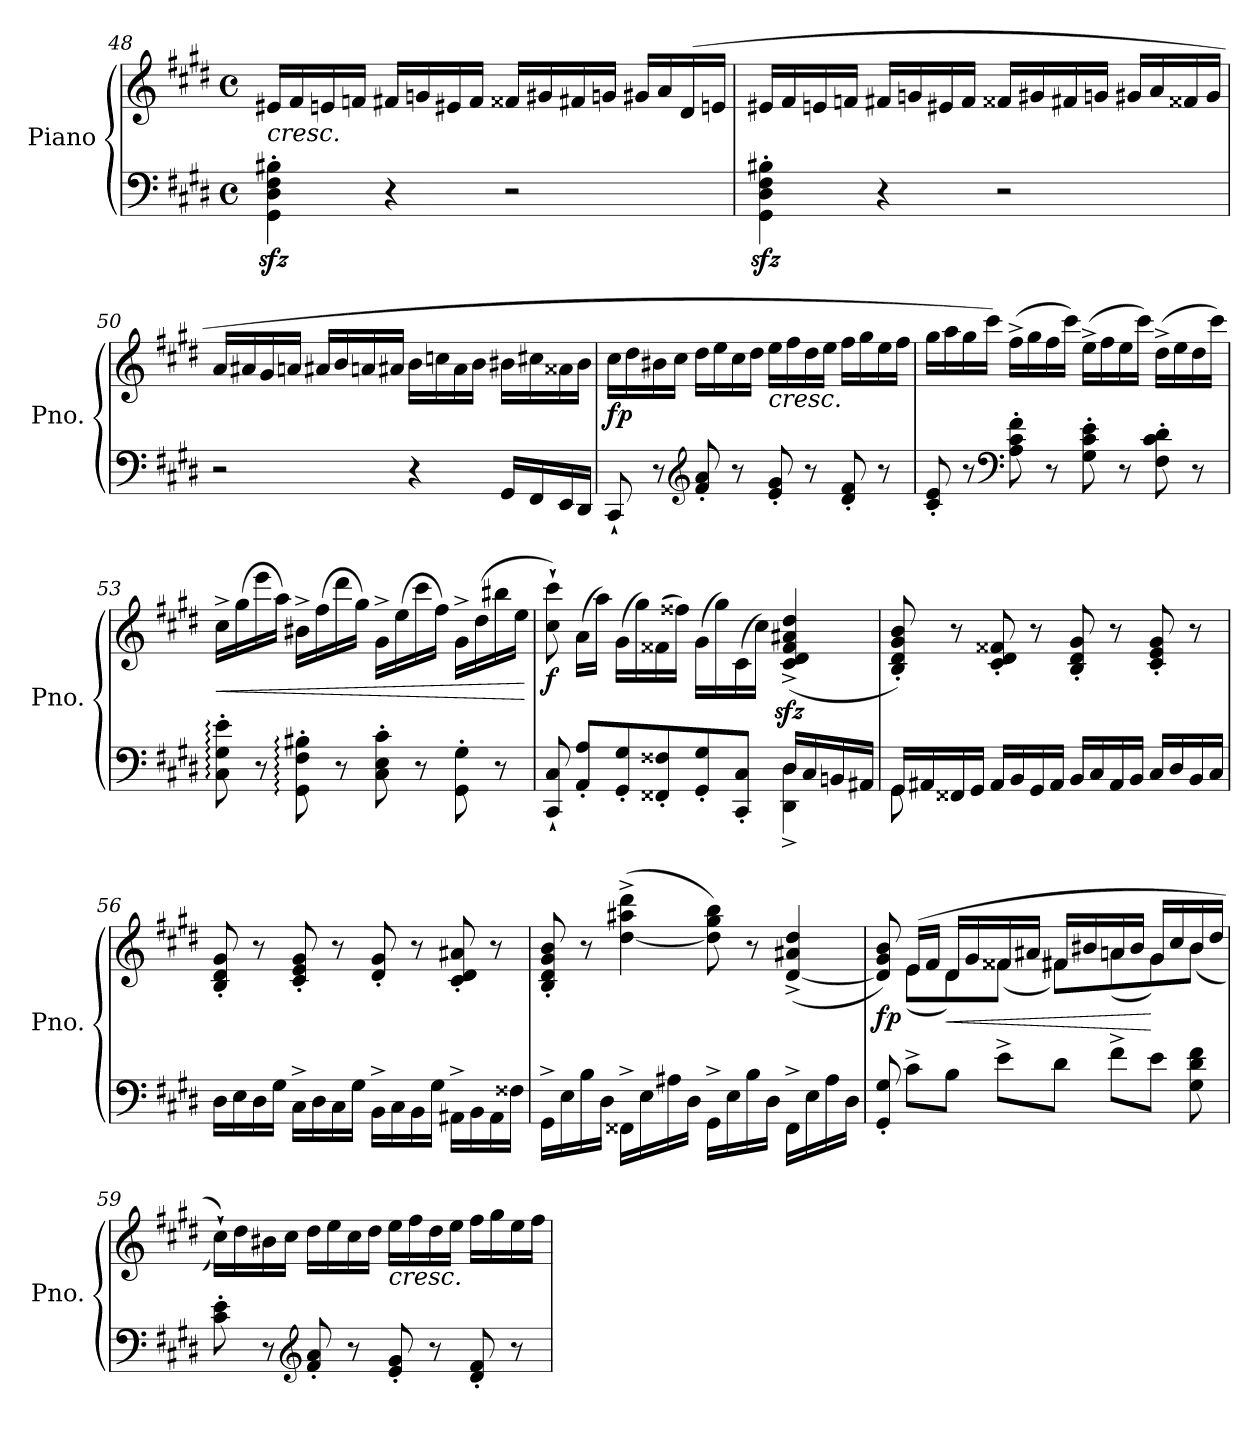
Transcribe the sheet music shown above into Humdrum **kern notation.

**kern	**kern	**dynam
*part1	*part1	*part1
*staff2	*staff1	*staff1/2
*I"Piano	*	*
*I'Pno.	*	*
*clefF4	*clefG2	*
*k[f#c#g#d#]	*k[f#c#g#d#]	*
*M4/4	*M4/4	*
*met(c)	*met(c)	*
=48	=48	=48
!	!	!LO:HP:b
4GG#\zz<' 4D#\zz<' 4F#\zz<' 4B#X\zz<'	16e#X/LL	<
.	16f#/	.
.	16en/	.
.	16fn/JJ	.
4r	16f#X/LL	.
.	16gn/	.
.	16e#X/	.
.	16f#/JJ	.
2r	16f##X/LL	.
.	16g#X/	.
.	16f#X/	.
.	16gn/JJ	.
.	16g#X/LL	.
.	16a/	.
.	(>16d#/	.
.	16en/JJ	.
!!LO:LB:g=z
=49	=49	=49
4GG#\zz<' 4D#\zz<' 4F#\zz<' 4B#X\zz<'	16e#X/LL	.
.	16f#/	.
.	16en/	.
.	16fn/JJ	.
4r	16f#X/LL	.
.	16gn/	.
.	16e#X/	.
.	16f#/JJ	.
2r	16f##X/LL	.
.	16g#X/	.
.	16f#X/	.
.	16gn/JJ	.
.	16g#X/LL	.
.	16a/	.
.	16f##X/	.
.	16g#/JJ	.
!!LO:LB:g=z
=50	=50	=50
2r	16a/LL	.
.	16a#X/	.
.	16g#/	.
.	16an/JJ	.
.	16a#X/LL	.
.	16b/	.
.	16an/	.
.	16a#X/JJ	.
4r	16b\LL	.
.	16ccn\	.
.	16a#\	.
.	16b\JJ	.
16GG#/LL	16b#X\LL	.
16FF#/	16cc#X\	.
16EE/	16a##X\	.
16DD#/JJ	16b#\JJ	.
=51	=51	=51
*	*^	*
!	!	!	!LO:DY:b
8CC#`/	16cc#\LL	4ryy	fp
.	16dd#\	.	.
8r	16b#X\	.	.
.	16cc#\JJ	.	.
*clefG2	*	*	*
8f#/' 8a/'	16dd#\LL	4ryy	.
.	16ee\	.	.
8r	16cc#\	.	.
.	16dd#\JJ	.	.
!	!LO:TX:b:i:t=cresc.	!	!
8e/' 8g#/'	16ee\LL	2ryy	.
.	16ff#\	.	.
8r	16dd#\	.	.
.	16ee\JJ	.	.
8d#/' 8f#/'	16ff#\LL	.	.
.	16gg#\	.	.
8r	16ee\	.	.
.	16ff#\JJ	.	.
*	*v	*v	*
!!LO:PB:g=z
=52	=52	=52
8c#/' 8e/'	16gg#\LL	.
.	16aa\	.
8r	16gg#\	.
.	16ccc#\JJ)	.
*clefF4	*	*
8A\' 8c#\' 8f#\'	(>16ff#^\LL	.
.	16gg#\	.
8r	16ff#\	.
.	16ccc#\JJ)	.
8G#\' 8c#\' 8e\'	(>16ee^\LL	.
.	16ff#\	.
8r	16ee\	.
.	16ccc#\JJ)	.
8F#\' 8c#\' 8d#\'	(>16dd#^\LL	.
.	16ee\	.
8r	16dd#\	.
.	16ccc#\JJ)	.
=53	=53	=53
!	!	!LO:HP:b
8C#\:' 8G#\:' 8e\:'	16cc#^\LL	<
.	(>16gg#\	.
8r	16eee\	.
.	16aa\JJ)	.
8GG#\:' 8F#\:' 8B#X\:'	16b#X^\LL	.
.	(>16ff#\	.
8r	16ddd#\	.
.	16gg#\JJ)	.
8C#\' 8E\' 8c#\'	16g#^\LL	.
.	(>16ee\	.
8r	16ccc#\	.
.	16ff#\JJ)	.
8GG#\' 8G#\'	16g#^\LL	.
.	(>16dd#\	.
8r	16bb#X\	.
.	16ee\JJ	.
.	.	[
!!LO:LB:g=z
=54	=54	=54
*^	*	*
!	!	!	!LO:DY:b
8CC#/` 8C#/`	2ryy	8cc#\` 8ccc#\`)	f
8AA/' 8A/'L	.	(>16a\LL	.
.	.	16aa\JJ)	.
8GG#/' 8G#/'	.	(>16g#\LL	.
.	.	16gg#\)	.
8FF##X/' 8F##X/'	.	(>16f##X\	.
.	.	16ff##X\JJ)	.
8GG#/' 8G#/'	4ryy	(>16g#\LL	.
.	.	16gg#\)	.
8CC#/' 8C#/'J	.	(>16c#\	.
.	.	16cc#\JJ)	.
16D#/LL	4DD#\^ 4D#\^	(<4c#/zz<^ 4d#/zz<^ 4f##/zz<^ 4a#X/zz<^ 4dd#/zz<^	.
16C#/	.	.	.
16BBn/	.	.	.
16AA#X/JJ	.	.	.
=55	=55	=55	=55
16GG#/LL	8GG#\	8B/' 8d#/' 8g#/' 8b/')	.
16AA#X/	.	.	.
16FF##X/	8ryy	8r	.
16GG#/JJ	.	.	.
16AA#/LL	4ryy	8c#/' 8d#/' 8f##X/'	.
16BB/	.	.	.
16GG#/	.	8r	.
16AA#/JJ	.	.	.
16BB/LL	2ryy	8B/' 8d#/' 8g#/'	.
16C#/	.	.	.
16AA#/	.	8r	.
16BB/JJ	.	.	.
16C#/LL	.	8c#/' 8e/' 8g#/'	.
16D#/	.	.	.
16BB/	.	8r	.
16C#/JJ	.	.	.
*v	*v	*	*
!!LO:LB:g=z
=56	=56	=56
16D#\LL	8B/' 8d#/' 8g#/'	.
16E\	.	.
16D#\	8r	.
16G#\JJ	.	.
16C#^\LL	8c#/' 8e/' 8g#/'	.
16D#\	.	.
16C#\	8r	.
16G#\JJ	.	.
16BB^\LL	8d#/' 8g#/'	.
16C#\	.	.
16BB\	8r	.
16G#\JJ	.	.
16AA#X^\LL	8c#/' 8d#/' 8a#X/'	.
16BB\	.	.
16AA#\	8r	.
16F##X\JJ	.	.
=57	=57	=57
16GG#^\LL	8B/' 8d#/' 8g#/' 8b/'	.
16E\	.	.
16B\	8r	.
16D#\JJ	.	.
16FF##X^\LL	(>[4dd#\^ 4aa#X\^ 4ddd#\^	.
16E\	.	.
16A#X\	.	.
16D#\JJ	.	.
16GG#^\LL	8dd#\] 8gg#\ 8bb\)	.
16E\	.	.
16B\	8r	.
16D#\JJ	.	.
16FF##^\LL	(>[4d#/^ 4a#X/^ 4dd#/^	.
16E\	.	.
16A#\	.	.
16D#\JJ	.	.
!!LO:LB:g=z
=58	=58	=58
*	*^	*
!	!	!	!LO:DY:b
8GG#/' 8G#/'	8d#/] 8g#/ 8b/)	8ryy	fp
8c#^\L	(>16e/LL	(<8e\L	.
.	16f#/JJ	.	.
!	!	!	!LO:HP:b
8B\J	16d#/LL	8d#\)	<
.	16g#/	.	.
8e^\L	16f##X/	(<8f##\J	.
.	16a#X/JJ	.	.
8d#\J	16f#X/LL	8f#\L)	.
.	16b#X/	.	.
8f#^\L	16an/	(<8a\	.
.	16b#/JJ	.	.
8e\J	16g#/LL	8g#\)	[
.	16cc#/	.	.
8G#\ 8d#\ 8f#\	16b#/	(<8b#\J	.
.	16dd#/JJ	.	.
*	*v	*v	*
.	.	[
=59	=59	=59
*	*^	*
8c#\' 8e\'	16cc#`\LL))	8ryy	.
.	16dd#\	.	.
8r	16b#X\	8ryy	.
.	16cc#\JJ	.	.
*clefG2	*	*	*
8f#/' 8a/'	16dd#\LL	4ryy	.
.	16ee\	.	.
8r	16cc#\	.	.
.	16dd#\JJ	.	.
!	!LO:TX:b:i:t=cresc.	!	!
8e/' 8g#/'	16ee\LL	2ryy	.
.	16ff#\	.	.
8r	16dd#\	.	.
.	16ee\JJ	.	.
8d#/' 8f#/'	16ff#\LL	.	.
.	16gg#\	.	.
8r	16ee\	.	.
.	16ff#\JJ	.	.
*	*v	*v	*
=	=	=
*-	*-	*-
